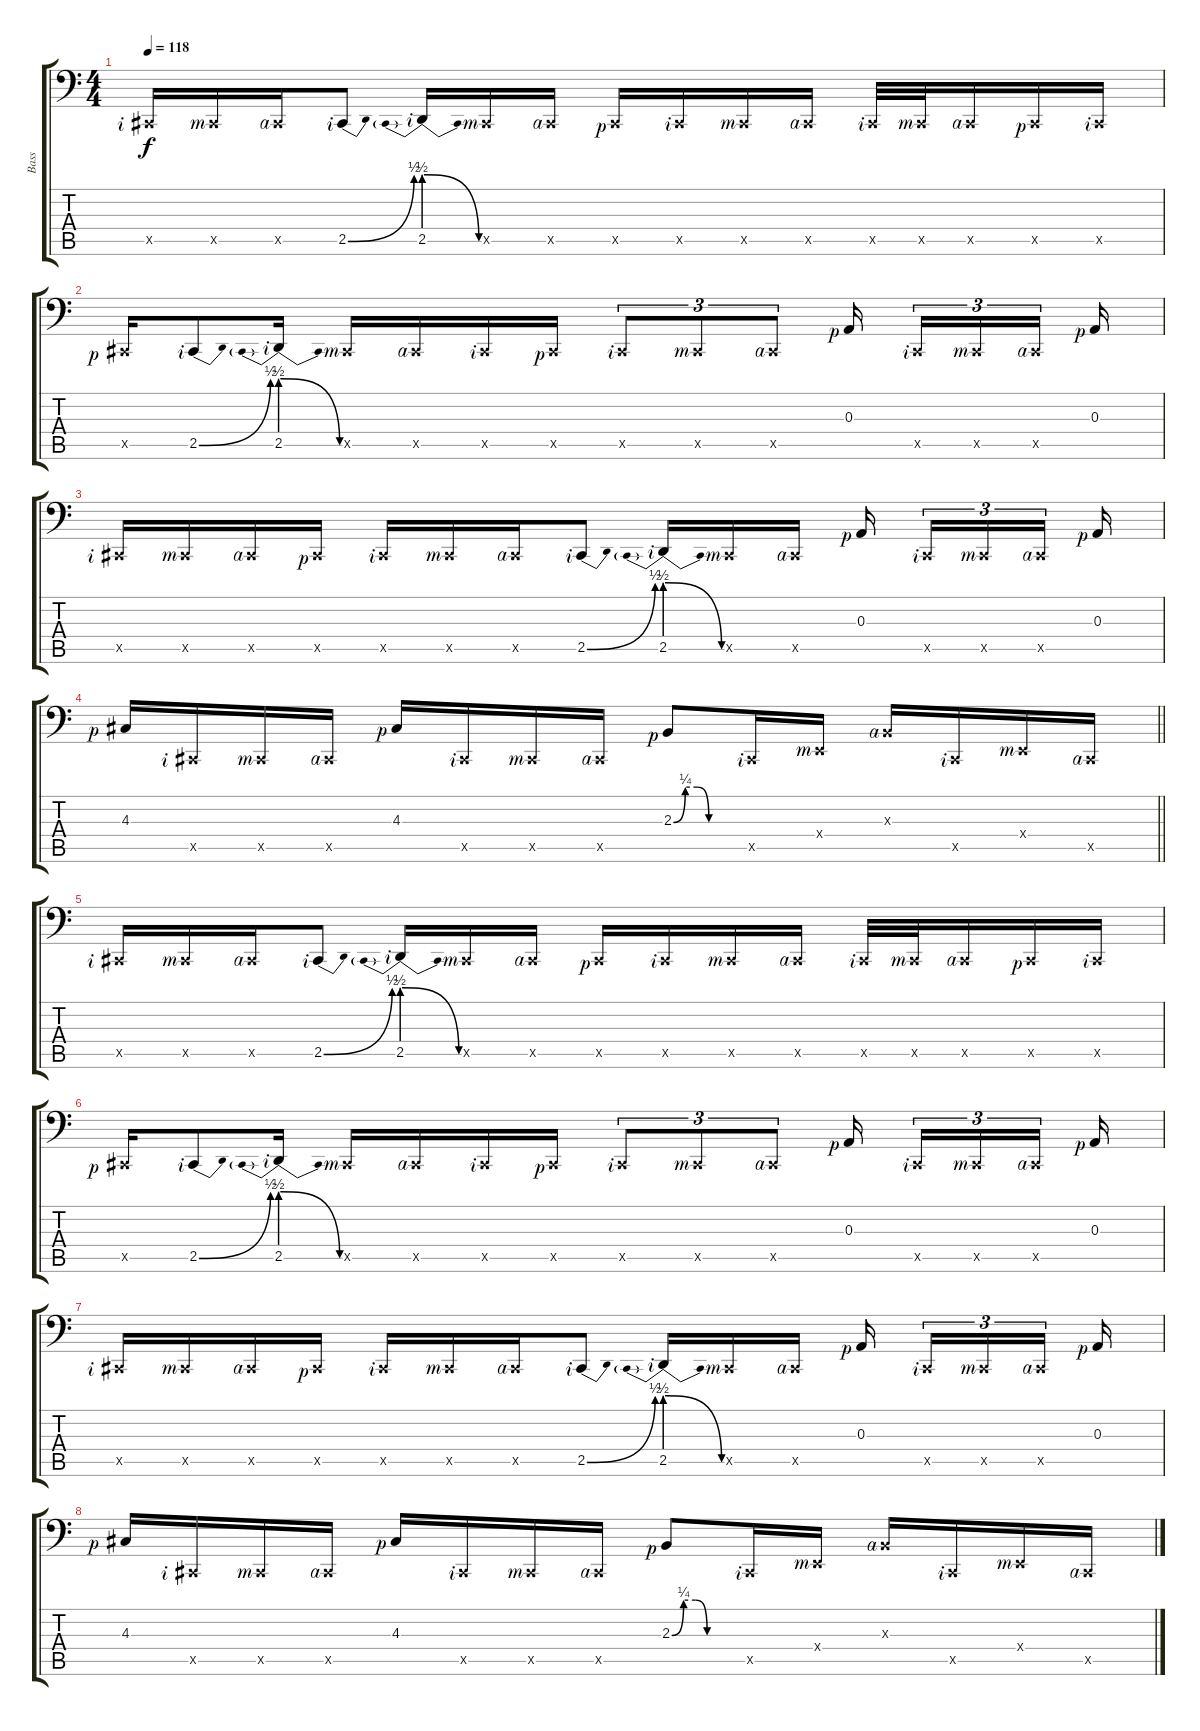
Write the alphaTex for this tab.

\track ("Bass" "Bass") {instrument electricbassfinger}
\staff {score tabs}
\tuning (G2 D2 A1 D1 B0 E0) {hide}
\ts (4 4)
\tempo 118
\clef f4
\ks c
2.5{x rf 2}.16{dy f instrument slapbass1} 2.5{x rf 3}.16 2.5{x rf 4}.16 2.5{be (bend 0 0 60 2) rf 2}.8 2.5{be (prebendrelease 0 2 60 0) rf 2}.16 2.5{x rf 3}.16 2.5{x rf 4}.16 2.5{x rf 1}.16 2.5{x rf 2}.16 2.5{x rf 3}.16 2.5{x rf 4}.16 2.5{x rf 2}.32 2.5{x rf 3}.32 2.5{x rf 4}.16 2.5{x rf 1}.16 2.5{x rf 2}.16 |
2.5{x rf 1}.16 2.5{be (bend 0 0 60 2) rf 2}.8 2.5{be (prebendrelease 0 2 60 0) rf 2}.16 2.5{x rf 3}.16 2.5{x rf 4}.16 2.5{x rf 2}.16 2.5{x rf 1}.16 2.5{x rf 2}.8{tu (3 2)} 2.5{x rf 3}.8{tu (3 2)} 2.5{x rf 4}.8{tu (3 2)} 0.3{rf 1}.16{beam splitsecondary} 2.5{x rf 2}.16{tu (3 2)} 2.5{x rf 3}.16{tu (3 2)} 2.5{x rf 4}.16{tu (3 2) beam splitsecondary} 0.3{rf 1}.16 |
2.5{x rf 2}.16 2.5{x rf 3}.16 2.5{x rf 4}.16 2.5{x rf 1}.16 2.5{x rf 2}.16 2.5{x rf 3}.16 2.5{x rf 4}.16 2.5{be (bend 0 0 60 2) rf 2}.8 2.5{be (prebendrelease 0 2 60 0) rf 2}.16 2.5{x rf 3}.16 2.5{x rf 4}.16 0.3{rf 1}.16{beam splitsecondary} 2.5{x rf 2}.16{tu (3 2)} 2.5{x rf 3}.16{tu (3 2)} 2.5{x rf 4}.16{tu (3 2) beam splitsecondary} 0.3{rf 1}.16 |
\barLineRight lightlight
4.3{rf 1}.16 2.5{x rf 2}.16 2.5{x rf 3}.16 2.5{x rf 4}.16 4.3{rf 1}.16 2.5{x rf 2}.16 2.5{x rf 3}.16 2.5{x rf 4}.16 2.3{be (custom 0 0 10 1 20 1 30 0 60 0) rf 1}.8 2.5{x rf 2}.16 2.4{x rf 3}.16 2.3{x rf 4}.16 2.5{x rf 2}.16 2.4{x rf 3}.16 2.5{x rf 4}.16 |
\section ("" "")
2.5{x rf 2}.16 2.5{x rf 3}.16 2.5{x rf 4}.16 2.5{be (bend 0 0 60 2) rf 2}.8 2.5{be (prebendrelease 0 2 60 0) rf 2}.16 2.5{x rf 3}.16 2.5{x rf 4}.16 2.5{x rf 1}.16 2.5{x rf 2}.16 2.5{x rf 3}.16 2.5{x rf 4}.16 2.5{x rf 2}.32 2.5{x rf 3}.32 2.5{x rf 4}.16 2.5{x rf 1}.16 2.5{x rf 2}.16 |
2.5{x rf 1}.16 2.5{be (bend 0 0 60 2) rf 2}.8 2.5{be (prebendrelease 0 2 60 0) rf 2}.16 2.5{x rf 3}.16 2.5{x rf 4}.16 2.5{x rf 2}.16 2.5{x rf 1}.16 2.5{x rf 2}.8{tu (3 2)} 2.5{x rf 3}.8{tu (3 2)} 2.5{x rf 4}.8{tu (3 2)} 0.3{rf 1}.16{beam splitsecondary} 2.5{x rf 2}.16{tu (3 2)} 2.5{x rf 3}.16{tu (3 2)} 2.5{x rf 4}.16{tu (3 2) beam splitsecondary} 0.3{rf 1}.16 |
2.5{x rf 2}.16 2.5{x rf 3}.16 2.5{x rf 4}.16 2.5{x rf 1}.16 2.5{x rf 2}.16 2.5{x rf 3}.16 2.5{x rf 4}.16 2.5{be (bend 0 0 60 2) rf 2}.8 2.5{be (prebendrelease 0 2 60 0) rf 2}.16 2.5{x rf 3}.16 2.5{x rf 4}.16 0.3{rf 1}.16{beam splitsecondary} 2.5{x rf 2}.16{tu (3 2)} 2.5{x rf 3}.16{tu (3 2)} 2.5{x rf 4}.16{tu (3 2) beam splitsecondary} 0.3{rf 1}.16 |
4.3{rf 1}.16 2.5{x rf 2}.16 2.5{x rf 3}.16 2.5{x rf 4}.16 4.3{rf 1}.16 2.5{x rf 2}.16 2.5{x rf 3}.16 2.5{x rf 4}.16 2.3{be (custom 0 0 10 1 20 1 30 0 60 0) rf 1}.8 2.5{x rf 2}.16 2.4{x rf 3}.16 2.3{x rf 4}.16 2.5{x rf 2}.16 2.4{x rf 3}.16 2.5{x rf 4}.16
